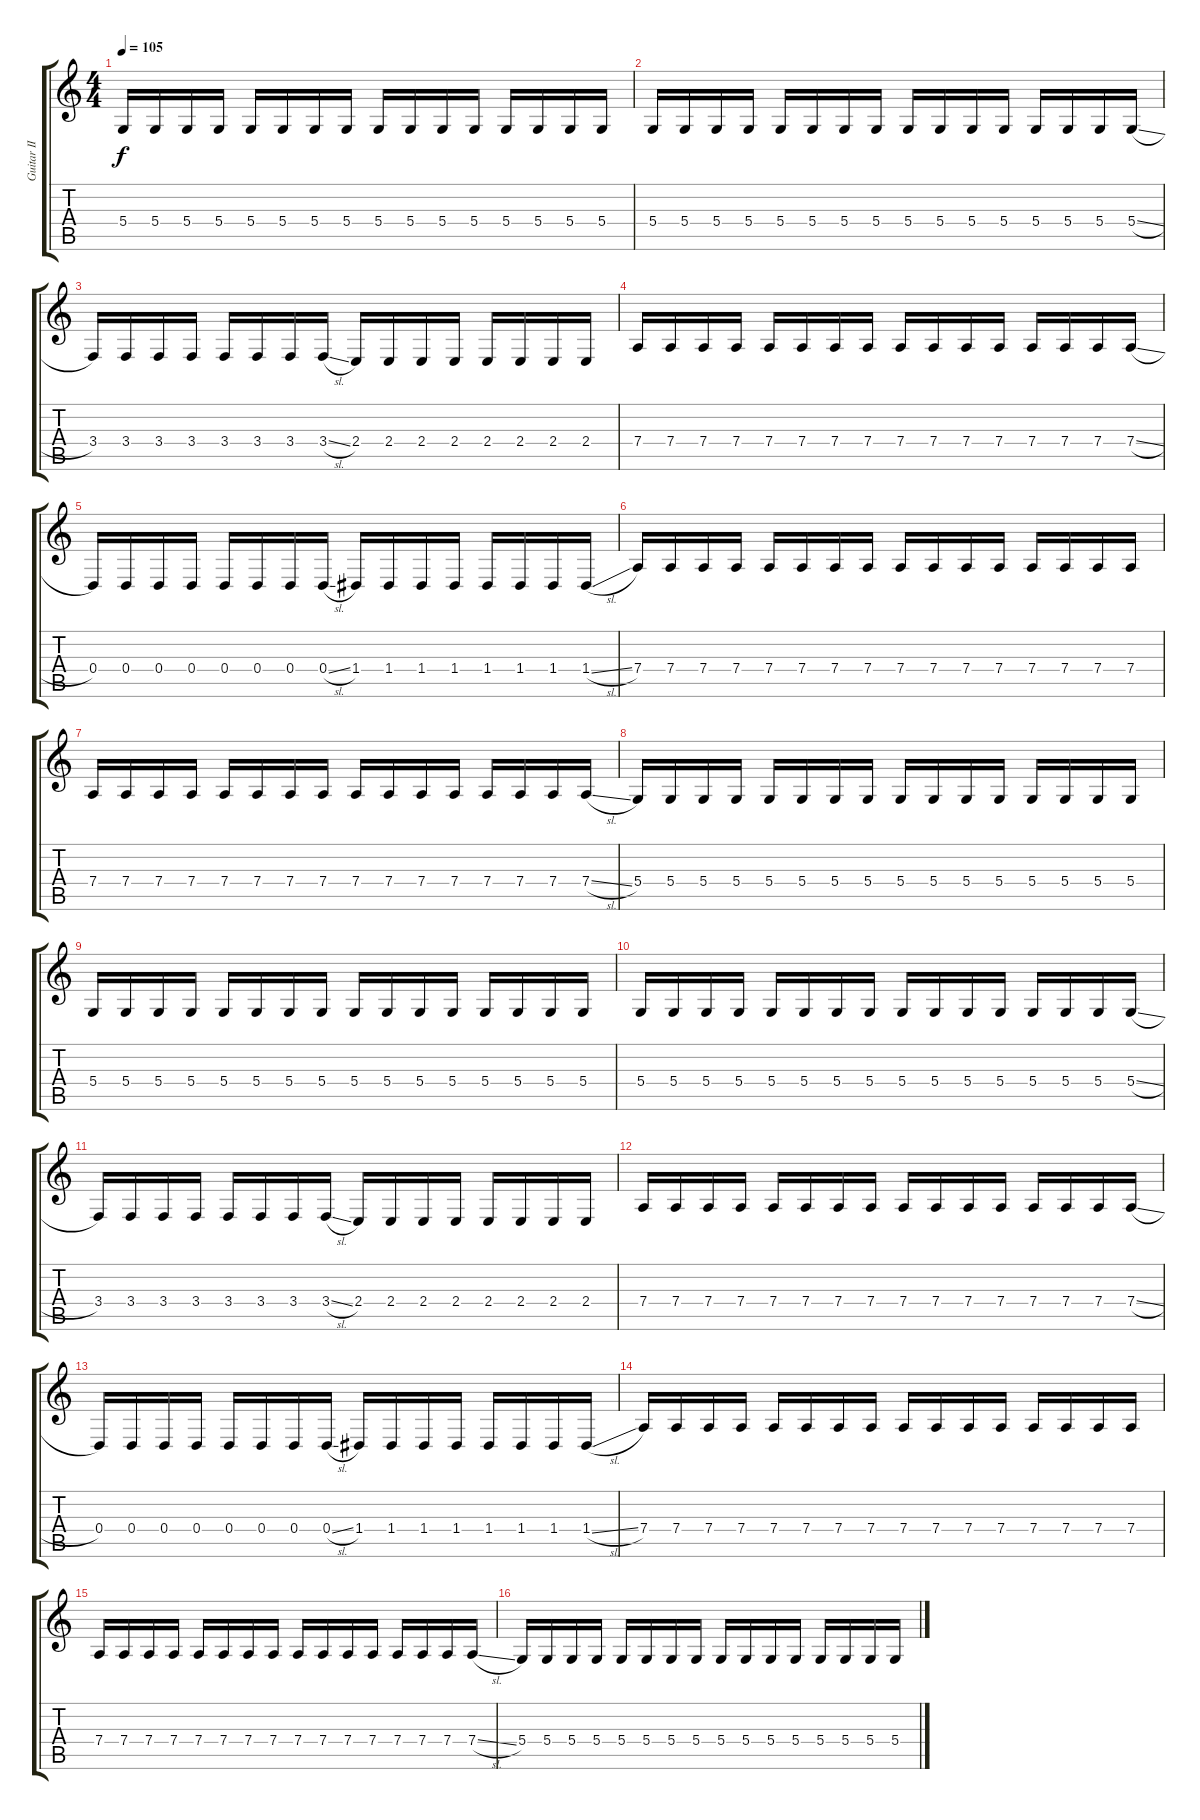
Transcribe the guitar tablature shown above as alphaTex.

\track ("Guitar II" "Guitar II") {instrument lead2sawtooth}
\staff {score tabs}
\tuning (E4 B3 G3 D3 A2 D2) {hide}
\ts (4 4)
\tempo 105
\clef g2
\ks aminor
5.4.16{dy f} 5.4.16 5.4.16 5.4.16 5.4.16 5.4.16 5.4.16 5.4.16 5.4.16 5.4.16 5.4.16 5.4.16 5.4.16 5.4.16 5.4.16 5.4.16 |
5.4.16 5.4.16 5.4.16 5.4.16 5.4.16 5.4.16 5.4.16 5.4.16 5.4.16 5.4.16 5.4.16 5.4.16 5.4.16 5.4.16 5.4.16 5.4{sl}.16 |
3.4.16 3.4.16 3.4.16 3.4.16 3.4.16 3.4.16 3.4.16 3.4{sl}.16 2.4.16 2.4.16 2.4.16 2.4.16 2.4.16 2.4.16 2.4.16 2.4.16 |
7.4.16{volume 7} 7.4.16 7.4.16 7.4.16 7.4.16 7.4.16 7.4.16 7.4.16 7.4.16 7.4.16 7.4.16 7.4.16 7.4.16 7.4.16 7.4.16 7.4{sl}.16 |
0.4.16 0.4.16 0.4.16 0.4.16 0.4.16 0.4.16 0.4.16 0.4{sl}.16 1.4.16 1.4.16 1.4.16 1.4.16 1.4.16 1.4.16 1.4.16 1.4{sl}.16 |
7.4.16 7.4.16 7.4.16 7.4.16 7.4.16 7.4.16 7.4.16 7.4.16 7.4.16 7.4.16 7.4.16 7.4.16 7.4.16 7.4.16 7.4.16 7.4.16 |
7.4.16 7.4.16 7.4.16 7.4.16 7.4.16 7.4.16 7.4.16 7.4.16 7.4.16 7.4.16 7.4.16 7.4.16 7.4.16 7.4.16 7.4.16 7.4{sl}.16 |
5.4.16{volume 5} 5.4.16 5.4.16 5.4.16 5.4.16 5.4.16 5.4.16 5.4.16 5.4.16 5.4.16 5.4.16 5.4.16 5.4.16 5.4.16 5.4.16 5.4.16 |
5.4.16 5.4.16 5.4.16 5.4.16 5.4.16 5.4.16 5.4.16 5.4.16 5.4.16 5.4.16 5.4.16 5.4.16 5.4.16 5.4.16 5.4.16 5.4.16 |
5.4.16 5.4.16 5.4.16 5.4.16 5.4.16 5.4.16 5.4.16 5.4.16 5.4.16 5.4.16 5.4.16 5.4.16 5.4.16 5.4.16 5.4.16 5.4{sl}.16 |
3.4.16 3.4.16 3.4.16 3.4.16 3.4.16 3.4.16 3.4.16 3.4{sl}.16 2.4.16 2.4.16 2.4.16 2.4.16 2.4.16 2.4.16 2.4.16 2.4.16 |
7.4.16{volume 4} 7.4.16 7.4.16 7.4.16 7.4.16 7.4.16 7.4.16 7.4.16 7.4.16 7.4.16 7.4.16 7.4.16 7.4.16 7.4.16 7.4.16 7.4{sl}.16 |
0.4.16 0.4.16 0.4.16 0.4.16 0.4.16 0.4.16 0.4.16 0.4{sl}.16 1.4.16 1.4.16 1.4.16 1.4.16 1.4.16 1.4.16 1.4.16 1.4{sl}.16 |
7.4.16 7.4.16 7.4.16 7.4.16 7.4.16 7.4.16 7.4.16 7.4.16 7.4.16 7.4.16 7.4.16 7.4.16 7.4.16 7.4.16 7.4.16 7.4.16 |
7.4.16 7.4.16 7.4.16 7.4.16 7.4.16 7.4.16 7.4.16 7.4.16 7.4.16 7.4.16 7.4.16 7.4.16 7.4.16 7.4.16 7.4.16 7.4{sl}.16 |
5.4.16{volume 3} 5.4.16 5.4.16 5.4.16 5.4.16 5.4.16 5.4.16 5.4.16 5.4.16 5.4.16 5.4.16 5.4.16 5.4.16 5.4.16 5.4.16 5.4.16
